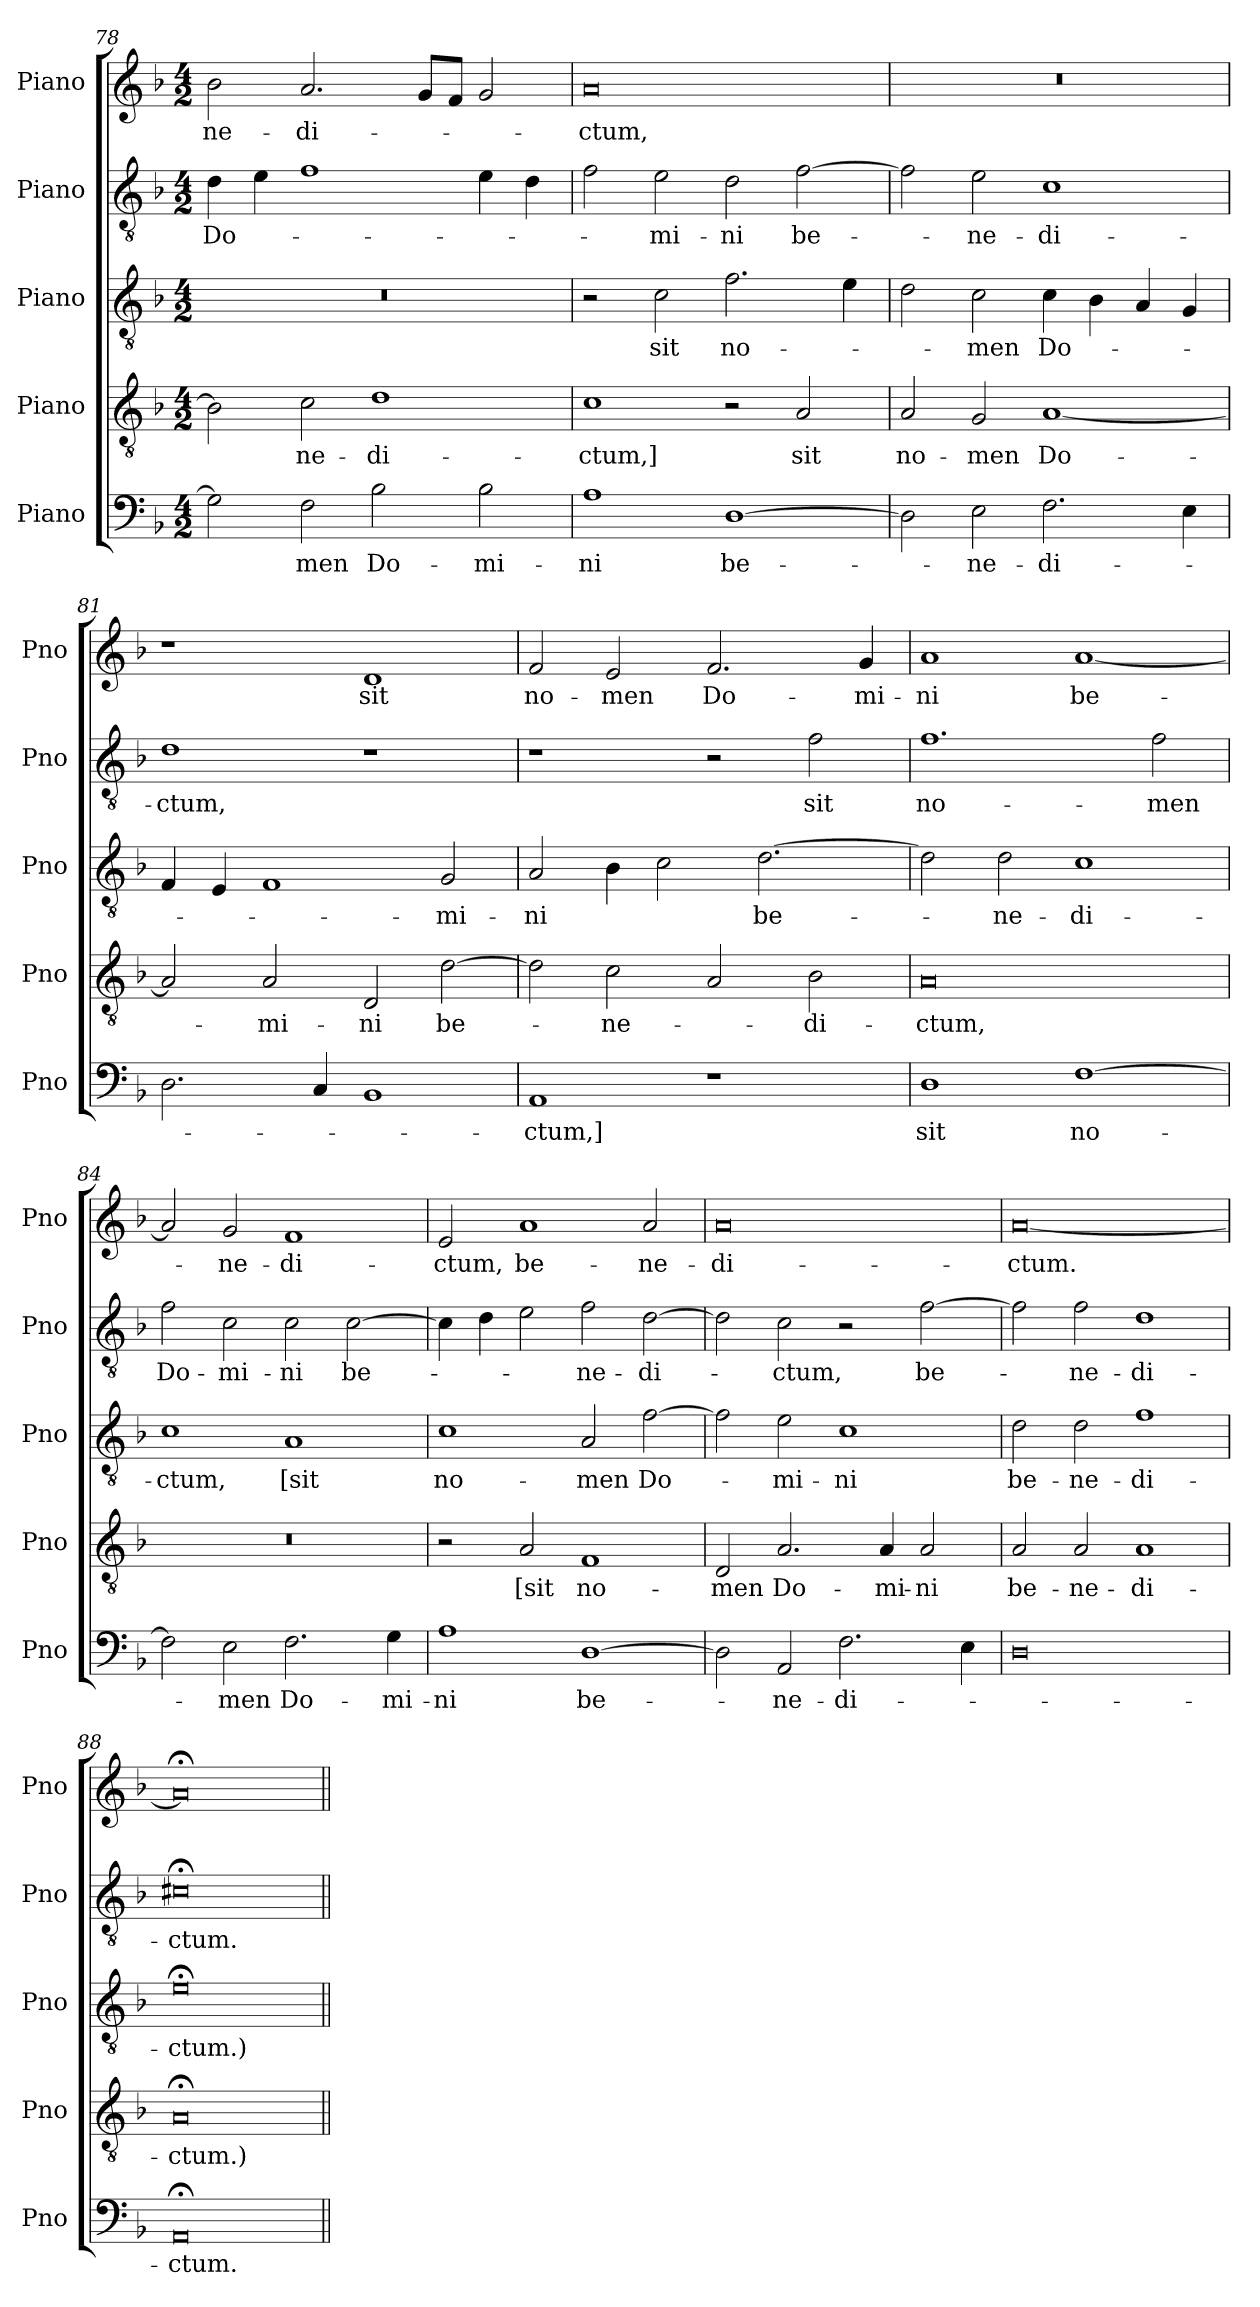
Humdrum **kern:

**kern	**text	**kern	**text	**kern	**text	**kern	**text	**kern	**text
*part5	*part5	*part4	*part4	*part3	*part3	*part2	*part2	*part1	*part1
*staff5	*staff5	*staff4	*staff4	*staff3	*staff3	*staff2	*staff2	*staff1	*staff1
*I"Piano	*	*I"Piano	*	*I"Piano	*	*I"Piano	*	*I"Piano	*
*I'Pno	*	*I'Pno	*	*I'Pno	*	*I'Pno	*	*I'Pno	*
!!LO:LB:g=z
*clefF4	*	*clefGv2	*	*clefGv2	*	*clefGv2	*	*clefG2	*
*k[b-]	*	*k[b-]	*	*k[b-]	*	*k[b-]	*	*k[b-]	*
*M4/2	*	*M4/2	*	*M4/2	*	*M4/2	*	*M4/2	*
=78	=78	=78	=78	=78	=78	=78	=78	=78	=78
2G\]	.	2B-\]	.	0r	.	4d\	Do-	2b-\	-ne­-
.	.	.	.	.	.	4e\	.	.	.
2F\	-men	2c\	-ne-	.	.	1f	.	2.a/	-di-
2B-\	Do-	1d	-di-	.	.	.	.	.	.
.	.	.	.	.	.	.	.	8g/L	.
.	.	.	.	.	.	.	.	8f/J	.
2B-\	-mi-	.	.	.	.	4e\	.	2g/	.
.	.	.	.	.	.	4d\	.	.	.
=79	=79	=79	=79	=79	=79	=79	=79	=79	=79
1A	-ni	1c	-ctum,]	2r	.	2f\	.	0a	-ctum,
.	.	.	.	2c\	sit	2e\	-mi­-	.	.
[1D	be-	2r	.	2.f\	no-	2d\	-ni	.	.
.	.	2A/	sit	.	.	[2f\	be-	.	.
.	.	.	.	4e\	.	.	.	.	.
=80	=80	=80	=80	=80	=80	=80	=80	=80	=80
2D\]	.	2A/	no-	2d\	.	2f\]	.	0r	.
2E\	-ne­-	2G/	-men	2c\	-men	2e\	-ne­-	.	.
2.F\	-di­-	[1A	Do­-	4c\	Do-	1c	-di-	.	.
.	.	.	.	4B-\	.	.	.	.	.
.	.	.	.	4A/	.	.	.	.	.
4E\	.	.	.	4G/	.	.	.	.	.
=81	=81	=81	=81	=81	=81	=81	=81	=81	=81
2.D\	.	2A/]	.	4F/	.	1d	-ctum,	1r	.
.	.	.	.	4E/	.	.	.	.	.
.	.	2A/	-mi-	1F	.	.	.	.	.
4C/	.	.	.	.	.	.	.	.	.
1BB-	.	2D/	-ni	.	.	1r	.	1d	sit
.	.	[2d\	be­-	2G/	-mi-	.	.	.	.
=82	=82	=82	=82	=82	=82	=82	=82	=82	=82
1AA	-ctum,]	2d\]	.	2A/	-ni	1r	.	2f/	no-
.	.	2c\	-ne-	4B-\	.	.	.	2e/	-men
.	.	.	.	2c\	.	.	.	.	.
1r	.	2A/	.	.	.	2r	.	2.f/	Do-
.	.	.	.	[2.d\	be­-	.	.	.	.
.	.	2B-\	-di-	.	.	2f\	sit	.	.
.	.	.	.	.	.	.	.	4g/	-mi-
=83	=83	=83	=83	=83	=83	=83	=83	=83	=83
1D	sit	0A	-ctum,	2d\]	.	1.f	no-	1a	-ni
.	.	.	.	2d\	-ne-	.	.	.	.
[1F	no-	.	.	1c	-di-	.	.	[1a	be-
.	.	.	.	.	.	2f\	-men	.	.
!!LO:PB:g=z
=84	=84	=84	=84	=84	=84	=84	=84	=84	=84
2F\]	.	0r	.	1c	-ctum,	2f\	Do-	2a/]	.
2E\	-men	.	.	.	.	2c\	-mi­-	2g/	-ne­-
2.F\	Do-	.	.	1A	[sit	2c\	-ni	1f	-di­-
.	.	.	.	.	.	[2c\	be-	.	.
4G\	-mi­-	.	.	.	.	.	.	.	.
=85	=85	=85	=85	=85	=85	=85	=85	=85	=85
1A	-ni	2r	.	1c	no­-	4c\]	.	2e/	-ctum,
.	.	.	.	.	.	4d\	.	.	.
.	.	2A/	[sit	.	.	2e\	.	1a	be­-
[1D	be-	1F	no-	2A/	-men	2f\	-ne-	.	.
.	.	.	.	[2f\	Do­-	[2d\	-di-	2a/	-ne­-
=86	=86	=86	=86	=86	=86	=86	=86	=86	=86
2D\]	.	2D/	-men	2f\]	.	2d\]	.	0a	-di­-
2AA/	-ne­-	2.A/	Do-	2e\	-mi-	2c\	-ctum,	.	.
2.F\	-di-	.	.	1c	-ni	2r	.	.	.
.	.	4A/	-mi-	.	.	.	.	.	.
.	.	2A/	-ni	.	.	[2f\	be-	.	.
4E\	.	.	.	.	.	.	.	.	.
=87	=87	=87	=87	=87	=87	=87	=87	=87	=87
0D	.	2A/	be­-	2d\	be­-	2f\]	.	[0a	-ctum.
.	.	2A/	-ne-	2d\	-ne­-	2f\	-ne­-	.	.
.	.	1A	-di-	1f	-di-	1d	-di-	.	.
=88	=88	=88	=88	=88	=88	=88	=88	=88	=88
0AA;<	-ctum.	0A;<	-ctum.)	0e;<	-ctum.)	0c#X;<	-ctum.	0a;<]	.
=||	=||	=||	=||	=||	=||	=||	=||	=||	=||
*-	*-	*-	*-	*-	*-	*-	*-	*-	*-
